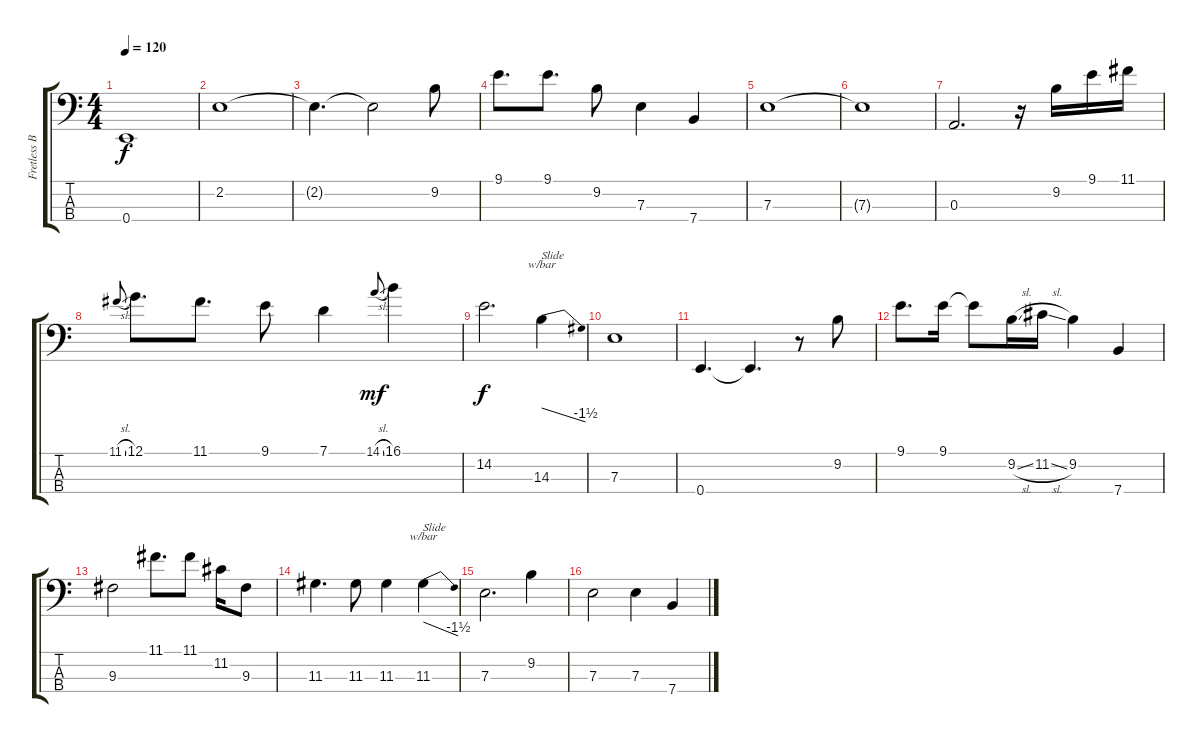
\track ("Fretless Bass" "Fretless B") {instrument fretlessbass}
\staff {score tabs}
\tuning (G2 D2 A1 E1) {hide}
\ts (4 4)
\tempo 120
\clef f4
\ks c
0.4.1{dy f} |
2.2.1 |
2.2{t}.4{d} 2.2{t}.2 9.2.8 |
9.1.8{d} 9.1.8{d} 9.2.8 7.3.4 7.4.4 |
7.3.1 |
7.3{t}.1 |
0.3.2{d} r.16 9.2.16 9.1.16 11.1.16 |
11.1{sl}.8{gr onbeat} 12.1.8{d} 11.1.8{d} 9.1.8 7.1.4 14.1{sl}.8{gr onbeat dy mf} 16.1.4 |
14.2.2{d dy f} 14.3.4{tbe (dive default 0 0 60 -6) txt "Slide"} |
7.3.1 |
0.4.4{d} 0.4{t}.4{d} r.8 9.2.8 |
9.1.8{d} 9.1.16 9.1{t}.8 9.2{sl}.16 11.2{sl}.16 9.2.4 7.4.4 |
9.3.2 11.1.8{d} 11.1.8 11.2.16 9.3.8 |
11.3.4{d} 11.3.8 11.3.4 11.3.4{tbe (dive default 0 0 60 -6) txt "Slide"} |
7.3.2{d} 9.2.4 |
7.3.2 7.3.4 7.4.4
